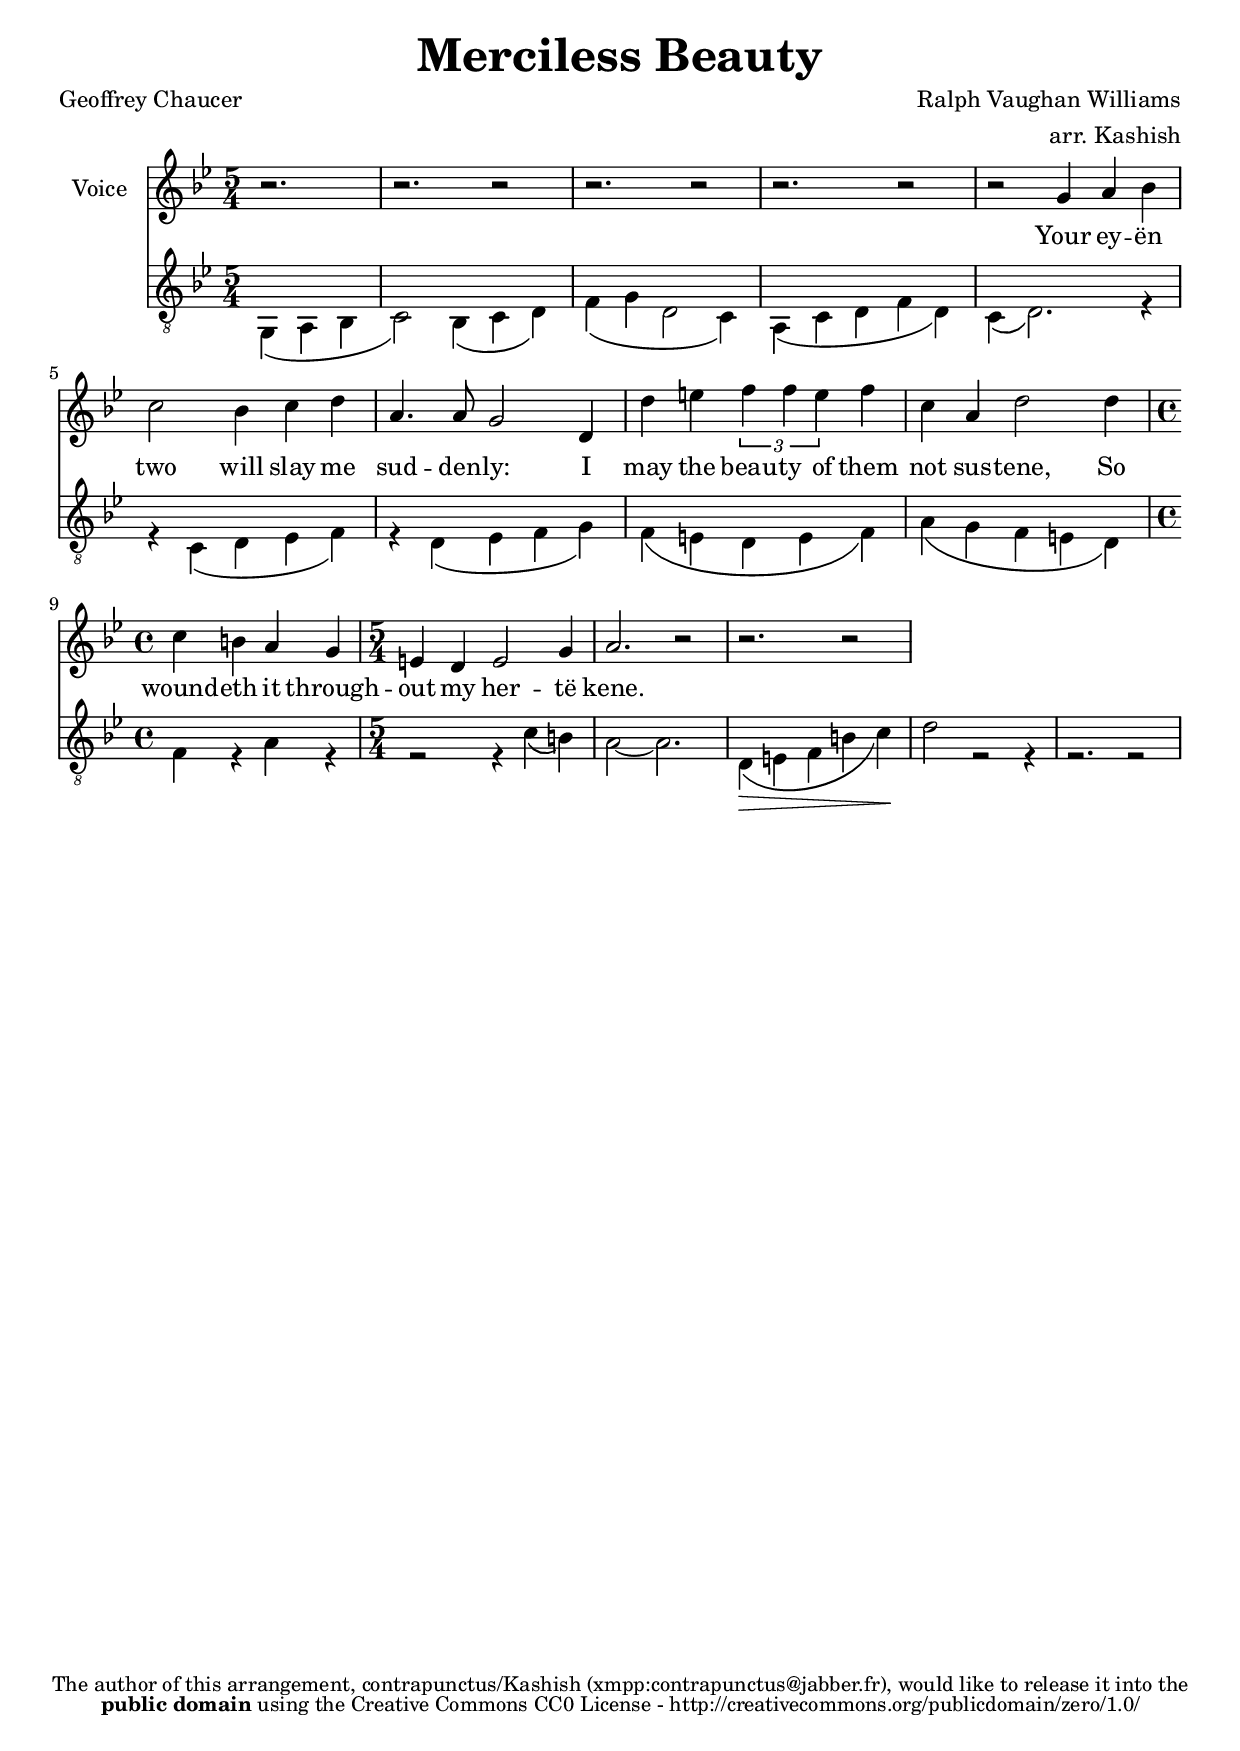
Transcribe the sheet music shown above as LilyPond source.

\version "2.18.2"

\version "2.18.2"

common = {
  \time 5/4
  \key g \minor
}

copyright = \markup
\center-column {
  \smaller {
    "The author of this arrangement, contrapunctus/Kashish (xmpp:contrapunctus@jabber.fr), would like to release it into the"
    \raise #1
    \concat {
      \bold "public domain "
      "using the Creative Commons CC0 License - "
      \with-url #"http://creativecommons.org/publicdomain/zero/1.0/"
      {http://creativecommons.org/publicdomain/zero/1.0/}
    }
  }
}


\version "2.18.2"

voice = \relative c'' {
  \set Staff.instrumentName = "Voice"
  \common

  \barNumberCheck #1
  r2. |
  r2. r2 |
  r2. r2 |
  r2. r2 |
  r2 g4 a bes |
  c2 bes4 c d |
  a4. a8 g2 d4 |
  d'4 e \tuplet 3/2 { f f e } f |
  c a d2 d4 |
  \time 4/4
  c4 b a g |
  \time 5/4
  e d e2 g4 |
  a2. r2 |
  r2. r2 |

}

voiceLyrics = \lyricsto "voice" {

  Your ey -- ën two will slay me sud -- den -- ly:
  I may the beau -- ty of them not sus -- tene,
  So wound -- eth it through -- out my her -- të kene.

}


\version "2.20.0"

guitarDynamics = {

}

melody = \relative c' {
  \common

  \barNumberCheck #1

}

middle = \relative c'' {
  \common

  \barNumberCheck #1

}

bass = \relative c {
  \common
  \partial 2.

  \barNumberCheck #1
  g4 \(a bes |
  c2 \) bes4\( c d\) |
  f\( g d2 c4\) |
  a\( c d f d\) |
  c\( d2.\) r4 |
  r c\( d ees f\) |
  r d\( ees f g\) |
  f\( e d e f \) |
  a\( g f e d\) |
  \time 4/4
  f r a r |
  \time 5/4
  r2 r4 c\( b\) |
  a2~ a2. |
  d,4\(\> e f b c\)\! |
  d2 r r4 |
  r2. r2 |

}

guitar = {
  \clef "treble_8"

  <<
    \melody \\
    \voiceThree \middle \\
    \voiceTwo \bass
  >>
}


\header {
  title     = \markup \fontsize #2 "Merciless Beauty"
  song      = #1
  composer  = "Ralph Vaughan Williams"
  poet      = "Geoffrey Chaucer"
  arranger  = "arr. Kashish"
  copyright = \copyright

}

\score {
  <<
    \new Staff << \new Voice = "voice" { \voice } >>
    \new Lyrics \voiceLyrics
    \new Staff << \new Voice { \guitar } >>
    \new Dynamics { \guitarDynamics }
  >>

  \layout {
    \context {
      \Staff \RemoveEmptyStaves
    }
  }
}
